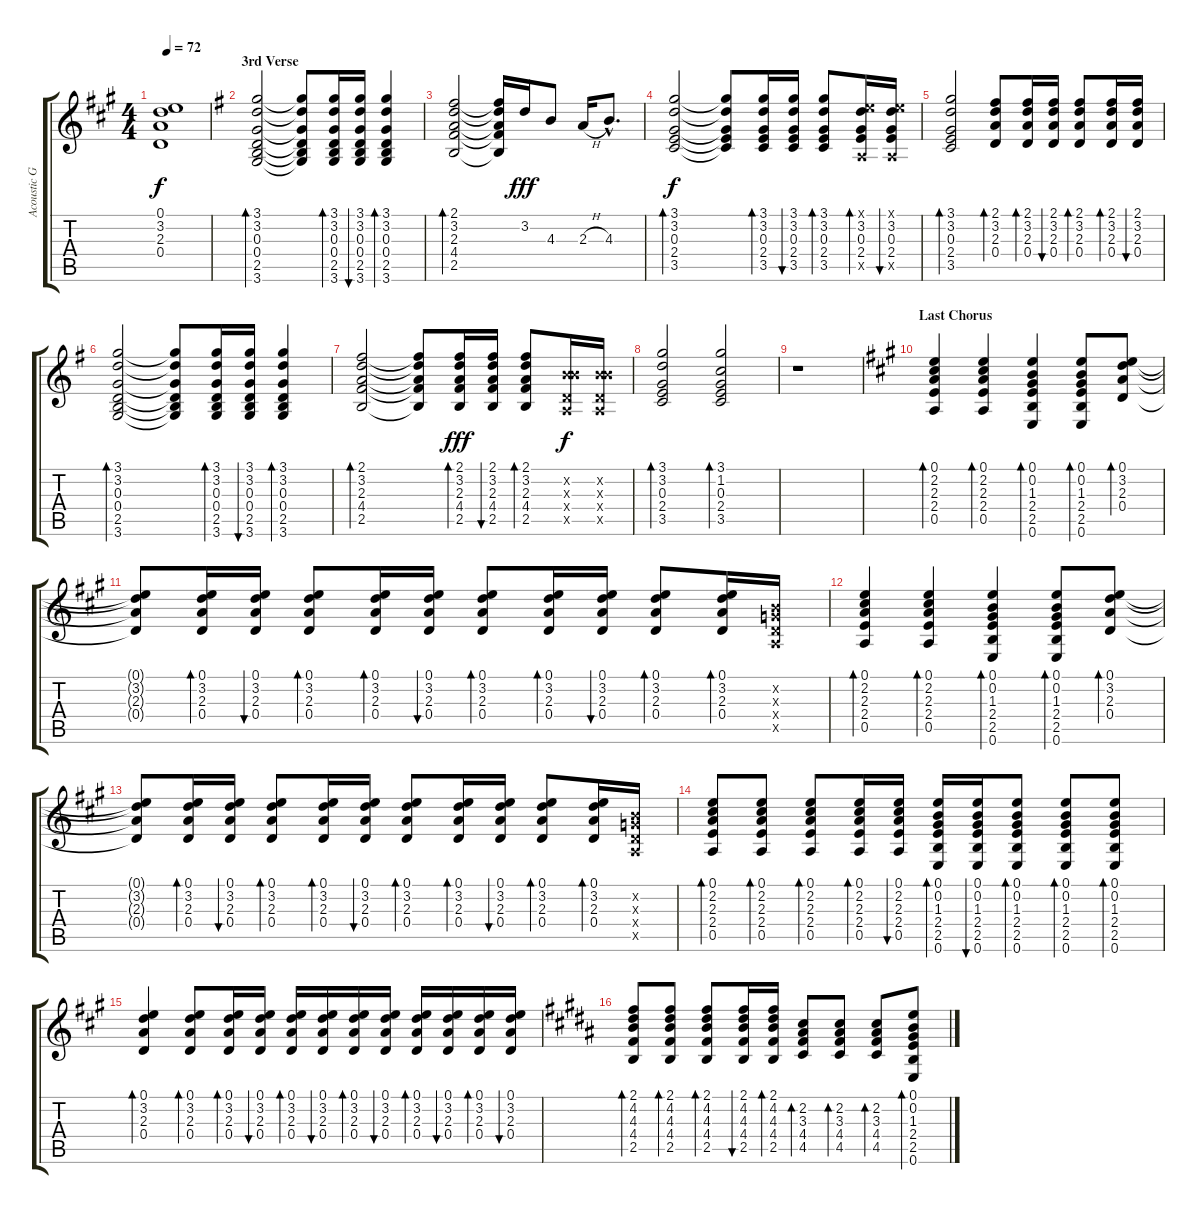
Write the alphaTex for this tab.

\track ("Acoustic Gt" "Acoustic G") {instrument acousticguitarsteel}
\staff {score tabs}
\tuning (E4 B3 G3 D3 A2 E2) {hide}
\ts (4 4)
\tempo 72
\clef g2
\ks a
(0.1{t} 3.2{t} 2.3{t} 0.4{t}).1{dy f} |
\section ("" "3rd Verse")
\ks g
(3.1 3.2 0.3 0.4 2.5 3.6).2{bd 120} (3.1{t} 3.2{t} 0.3{t} 0.4{t} 2.5{t} 3.6{t}).8 (3.1 3.2 0.3 0.4 2.5 3.6).16{bd 60} (3.1 3.2 0.3 0.4 2.5 3.6).16{bu 60} (3.1 3.2 0.3 0.4 2.5 3.6).4{bd 60} |
(2.1 3.2 2.3 4.4 2.5).2{bd 120} (2.1{t} 3.2{t} 2.3{t} 4.4{t} 2.5{t}).16 3.2.16{dy fff} 4.3.8 2.3{h}.16 4.3{hac}.8{d} |
(3.1 3.2 0.3 2.4 3.5).2{bd 120 dy f} (3.1{t} 3.2{t} 0.3{t} 2.4{t} 3.5{t}).8 (3.1 3.2 0.3 2.4 3.5).16{bd 60} (3.1 3.2 0.3 2.4 3.5).16{bu 60} (3.1 3.2 0.3 2.4 3.5).8{bd 60} (0.1{x} 3.2 0.3 2.4 0.5{x}).16{bd 120} (0.1{x} 3.2 0.3 2.4 0.5{x}).16{bu 120} |
(3.1 3.2 0.3 2.4 3.5).2{bd 120} (2.1 3.2 2.3 0.4).8{bd 60} (2.1 3.2 2.3 0.4).16{bd 60} (2.1 3.2 2.3 0.4).16{bu 60} (2.1 3.2 2.3 0.4).8{bd 60} (2.1 3.2 2.3 0.4).16{bd 60} (2.1 3.2 2.3 0.4).16{bu 60} |
(3.1 3.2 0.3 0.4 2.5 3.6).2{bd 120} (3.1{t} 3.2{t} 0.3{t} 0.4{t} 2.5{t} 3.6{t}).8 (3.1 3.2 0.3 0.4 2.5 3.6).16{bd 60} (3.1 3.2 0.3 0.4 2.5 3.6).16{bu 60} (3.1 3.2 0.3 0.4 2.5 3.6).4{bd 60} |
(2.1 3.2 2.3 4.4 2.5).2{bd 120} (2.1{t} 3.2{t} 2.3{t} 4.4{t} 2.5{t}).8 (2.1 3.2 2.3 4.4 2.5).16{bd 60 dy fff} (2.1 3.2 2.3 4.4 2.5).16{bu 60} (2.1 3.2 2.3 4.4 2.5).8{bd 60} (0.2{x} 4.3{x} 0.4{x} 0.5{x}).16{dy f} (0.2{x} 4.3{x} 0.4{x} 0.5{x}).16 |
(3.1 3.2 0.3 2.4 3.5).2{bd 120} (3.1 1.2 0.3 2.4 3.5).2{bd 120} |
r.1 |
\section ("" "Last Chorus")
\ks a
(0.1 2.2 2.3 2.4 0.5).4{bd 120} (0.1 2.2 2.3 2.4 0.5).4{bd 120} (0.1 0.2 1.3 2.4 2.5 0.6).4{bd 120} (0.1 0.2 1.3 2.4 2.5 0.6).8{bd 60} (0.1 3.2 2.3 0.4).8{bd 60} |
(0.1{t} 3.2{t} 2.3{t} 0.4{t}).8 (0.1 3.2 2.3 0.4).16{bd 60} (0.1 3.2 2.3 0.4).16{bu 60} (0.1 3.2 2.3 0.4).8{bd 60} (0.1 3.2 2.3 0.4).16{bd 60} (0.1 3.2 2.3 0.4).16{bu 60} (0.1 3.2 2.3 0.4).8{bd 60} (0.1 3.2 2.3 0.4).16{bd 60} (0.1 3.2 2.3 0.4).16{bu 60} (0.1 3.2 2.3 0.4).8{bd 60} (0.1 3.2 2.3 0.4).16{bd 60} (0.2{x} 0.3{x} 0.4{x} 0.5{x}).16 |
(0.1 2.2 2.3 2.4 0.5).4{bd 120} (0.1 2.2 2.3 2.4 0.5).4{bd 120} (0.1 0.2 1.3 2.4 2.5 0.6).4{bd 120} (0.1 0.2 1.3 2.4 2.5 0.6).8{bd 60} (0.1 3.2 2.3 0.4).8{bd 60} |
(0.1{t} 3.2{t} 2.3{t} 0.4{t}).8 (0.1 3.2 2.3 0.4).16{bd 60} (0.1 3.2 2.3 0.4).16{bu 60} (0.1 3.2 2.3 0.4).8{bd 60} (0.1 3.2 2.3 0.4).16{bd 60} (0.1 3.2 2.3 0.4).16{bu 60} (0.1 3.2 2.3 0.4).8{bd 60} (0.1 3.2 2.3 0.4).16{bd 60} (0.1 3.2 2.3 0.4).16{bu 60} (0.1 3.2 2.3 0.4).8{bd 60} (0.1 3.2 2.3 0.4).16{bd 60} (0.2{x} 0.3{x} 0.4{x} 0.5{x}).16 |
(0.1 2.2 2.3 2.4 0.5).8{bd 60} (0.1 2.2 2.3 2.4 0.5).8{bd 60} (0.1 2.2 2.3 2.4 0.5).8{bd 60} (0.1 2.2 2.3 2.4 0.5).16{bd 60} (0.1 2.2 2.3 2.4 0.5).16{bu 60} (0.1 0.2 1.3 2.4 2.5 0.6).16{bd 60} (0.1 0.2 1.3 2.4 2.5 0.6).16{bu 60} (0.1 0.2 1.3 2.4 2.5 0.6).8{bd 60} (0.1 0.2 1.3 2.4 2.5 0.6).8{bd 60} (0.1 0.2 1.3 2.4 2.5 0.6).8{bd 60} |
(0.1 3.2 2.3 0.4).4{bd 120} (0.1 3.2 2.3 0.4).8{bd 60} (0.1 3.2 2.3 0.4).16{bd 60} (0.1 3.2 2.3 0.4).16{bu 60} (0.1 3.2 2.3 0.4).16{bd 60} (0.1 3.2 2.3 0.4).16{bu 60} (0.1 3.2 2.3 0.4).16{bd 60} (0.1 3.2 2.3 0.4).16{bu 60} (0.1 3.2 2.3 0.4).16{bd 60} (0.1 3.2 2.3 0.4).16{bu 60} (0.1 3.2 2.3 0.4).16{bd 60} (0.1 3.2 2.3 0.4).16{bu 60} |
\ks b
(2.1 4.2 4.3 4.4 2.5).8{bd 60} (2.1 4.2 4.3 4.4 2.5).8{bd 60} (2.1 4.2 4.3 4.4 2.5).8{bd 60} (2.1 4.2 4.3 4.4 2.5).16{bu 60} (2.1 4.2 4.3 4.4 2.5).16{bd 60} (2.2 3.3 4.4 4.5).8{bd 60} (2.2 3.3 4.4 4.5).8{bd 60} (2.2 3.3 4.4 4.5).8{bd 60} (0.1 0.2 1.3 2.4 2.5 0.6).8{bd 120}
